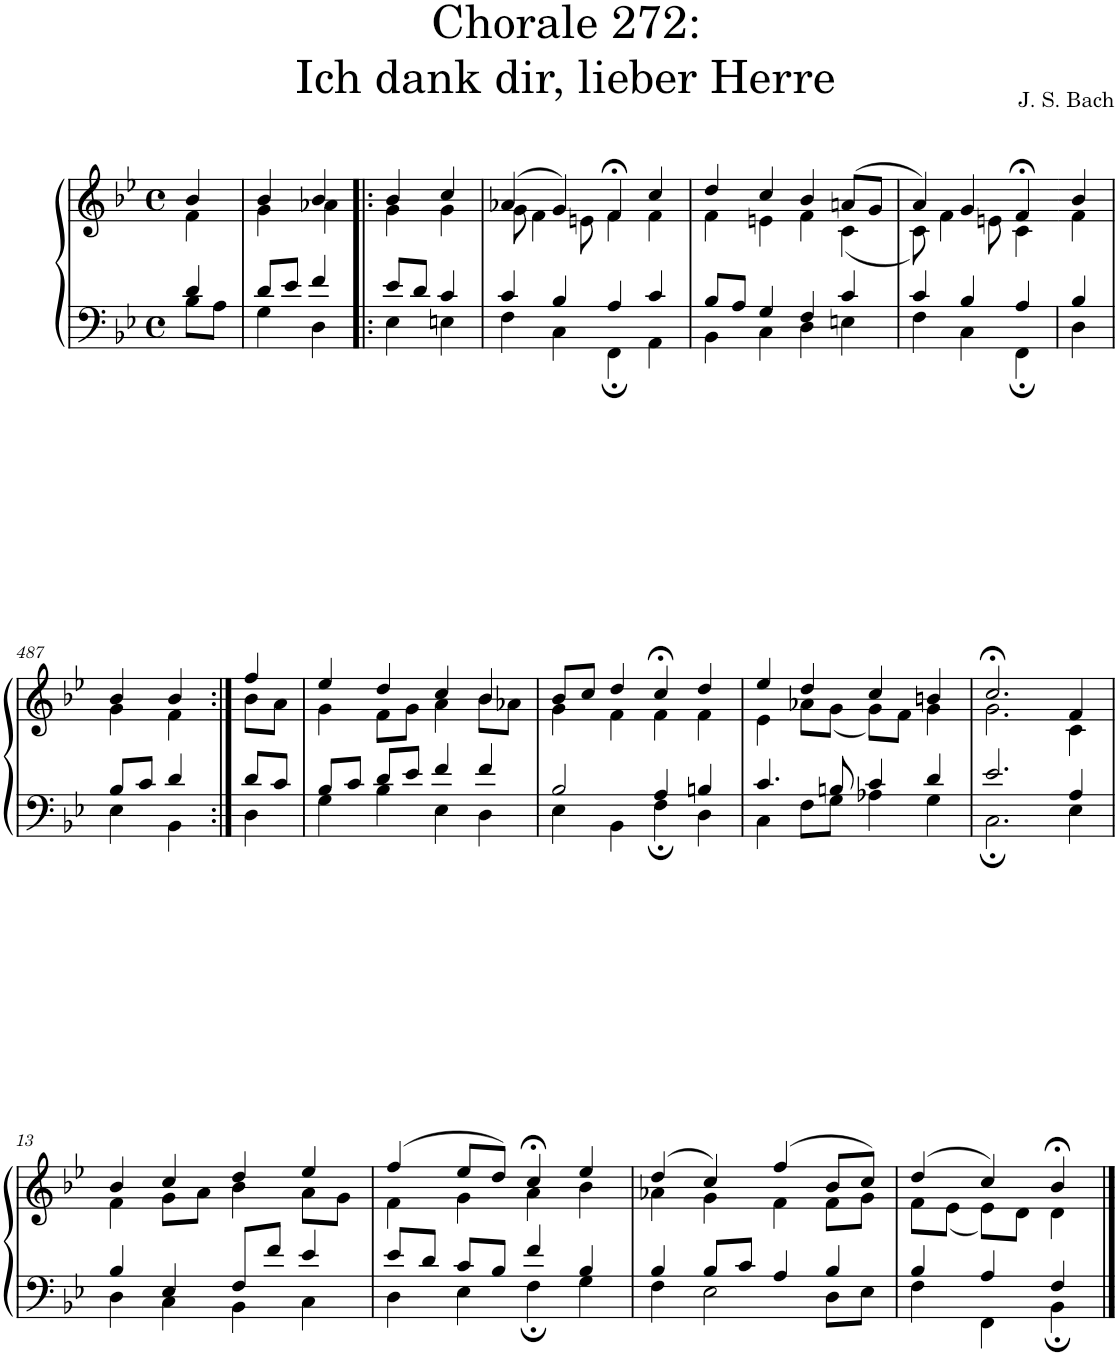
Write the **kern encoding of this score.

**kern	**kern
*part1	*part1
*staff2	*staff1
*I"S,A	*
*clefF4	*clefG2
*k[b-e-]	*k[b-e-]
*M4/4	*M4/4
*met(c)	*met(c)
=	=
*^	*^
4d/	8B-\L	4b-/	4f\
.	8A\J	.	.
=1	=1	=1	=1
8d/L	4G\	4b-/	4g\
8e-/J	.	.	.
4f/	4D\	4b-/	4a-X\
=482!|:	=482!|:	=482!|:	=482!|:
8e-/L	4E-\	4b-/	4g\
8d/J	.	.	.
4c/	4En\	4cc/	4g\
=3	=3	=3	=3
4c/	4F\	(>4a-X/	8g\
.	.	.	4f\
4B-/	4C\	4g/)	.
.	.	.	8en\
4A/	4FF;\	4f;</	4f\
4c/	4AA\	4cc/	4f\
=4	=4	=4	=4
8B-/L	4BB-\	4dd/	4f\
8A/J	.	.	.
4G/	4C\	4cc/	4en\
4F/	4D\	4b-/	4f\
4c/	4En\	(>8an/L	(<4c\
.	.	8g/J	.
=485	=485	=485	=485
4c/	4F\	4a/)	8c\)
.	.	.	4f\
4B-/	4C\	4g/	.
.	.	.	8en\
4A/	4FF;\	4f;</	4c\
=486-	=486-	=486-	=486-
4B-/	4D\	4b-/	4f\
!!LO:LB:g=z	!!
=487	=487	=487	=487
8B-/L	4E-\	4b-/	4g\
8c/J	.	.	.
4d/	4BB-\	4b-/	4f\
=488:|!	=488:|!	=488:|!	=488:|!
8d/L	4D\	4ff/	8b-\L
8c/J	.	.	8a\J
=9	=9	=9	=9
8B-/L	4G\	4ee-/	4g\
8c/J	.	.	.
8d/L	4B-\	4dd/	8f\L
8e-/J	.	.	8g\J
4f/	4E-\	4cc/	4a\
4f/	4D\	4b-/	8b-\L
.	.	.	8a-X\J
=10	=10	=10	=10
2B-/	4E-\	8b-/L	4g\
.	.	8cc/J	.
.	4BB-\	4dd/	4f\
4A/	4F;\	4cc;</	4f\
4Bn/	4D\	4dd/	4f\
=11	=11	=11	=11
4.c/	4C\	4ee-/	4e-\
.	8F\L	4dd/	8a-X\L
8Bn/	8G\J	.	(<8g\J
4c/	4A-X\	4cc/	8g\L)
.	.	.	8f\J
4d/	4G\	4bn/	4g\
=12	=12	=12	=12
2.e-/	2.C;\	2.cc;</	2.g\
4A/	4E-\	4f/	4c\
!!LO:LB:g=z	!!
=13	=13	=13	=13
4B-/	4D\	4b-/	4f\
4E-/	4C\	4cc/	8g\L
.	.	.	8a\J
8F/L	4BB-\	4dd/	4b-\
8f/J	.	.	.
4e-/	4C\	4ee-/	8a\L
.	.	.	8g\J
=14	=14	=14	=14
8e-/L	4D\	(>4ff/	4f\
8d/J	.	.	.
8c/L	4E-\	8ee-/L	4g\
8B-/J	.	8dd/J)	.
4f/	4F;\	4cc;</	4a\
4B-/	4G\	4ee-/	4b-\
=15	=15	=15	=15
4B-/	4F\	(>4dd/	4a-X\
8B-/L	2E-\	4cc/)	4g\
8c/J	.	.	.
4A/	.	(>4ff/	4f\
4B-/	8D\L	8b-/L	8f\L
.	8E-\J	8cc/J)	8g\J
=16	=16	=16	=16
4B-/	4F\	(>4dd/	8f\L
.	.	.	(<8e-\J
4A/	4FF\	4cc/)	8e-\L)
.	.	.	8d\J
4F/	4BB-;\	4b-;</	4d\
*v	*v	*	*
*	*v	*v
==	==
*-	*-
